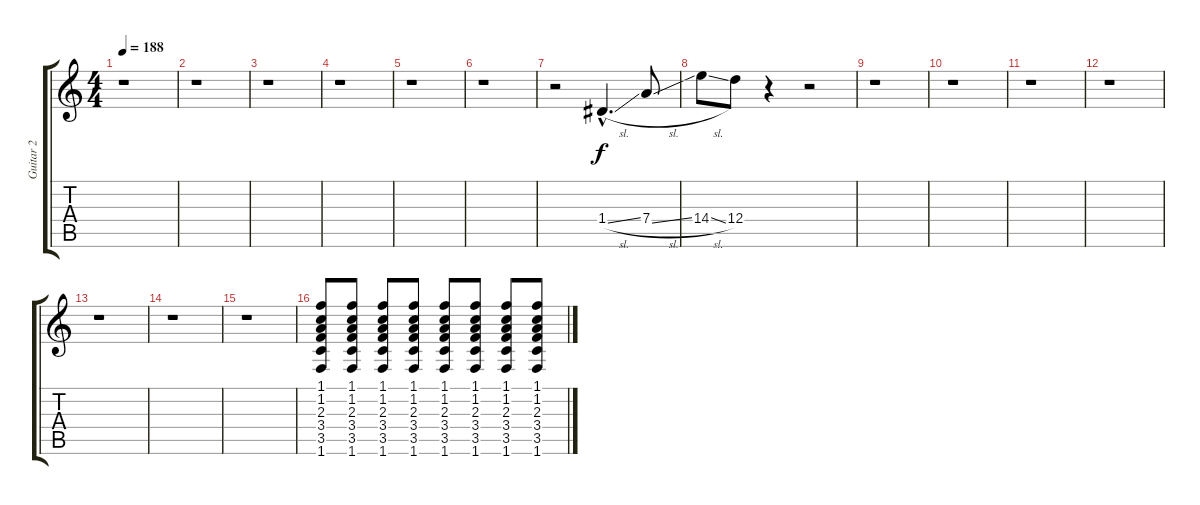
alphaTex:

\track ("Guitar 2" "Guitar 2") {instrument acousticguitarnylon}
\staff {score tabs}
\tuning (E4 B3 G3 D3 A2 E2) {hide}
\ts (4 4)
\tempo 188
\clef g2
\ks c
r.1{dy f} |
r.1 |
r.1 |
r.1 |
r.1 |
r.1 |
r.2 1.4{sl hac}.4{d balance 0} 7.4{sl}.8 |
14.4{sl}.8 12.4.8 r.4 r.2 |
r.1 |
r.1 |
r.1 |
r.1 |
r.1 |
r.1 |
r.1 |
(1.1 1.2 2.3 3.4 3.5 1.6).8{balance 8} (1.1 1.2 2.3 3.4 3.5 1.6).8 (1.1 1.2 2.3 3.4 3.5 1.6).8 (1.1 1.2 2.3 3.4 3.5 1.6).8 (1.1 1.2 2.3 3.4 3.5 1.6).8 (1.1 1.2 2.3 3.4 3.5 1.6).8 (1.1 1.2 2.3 3.4 3.5 1.6).8 (1.1 1.2 2.3 3.4 3.5 1.6).8
